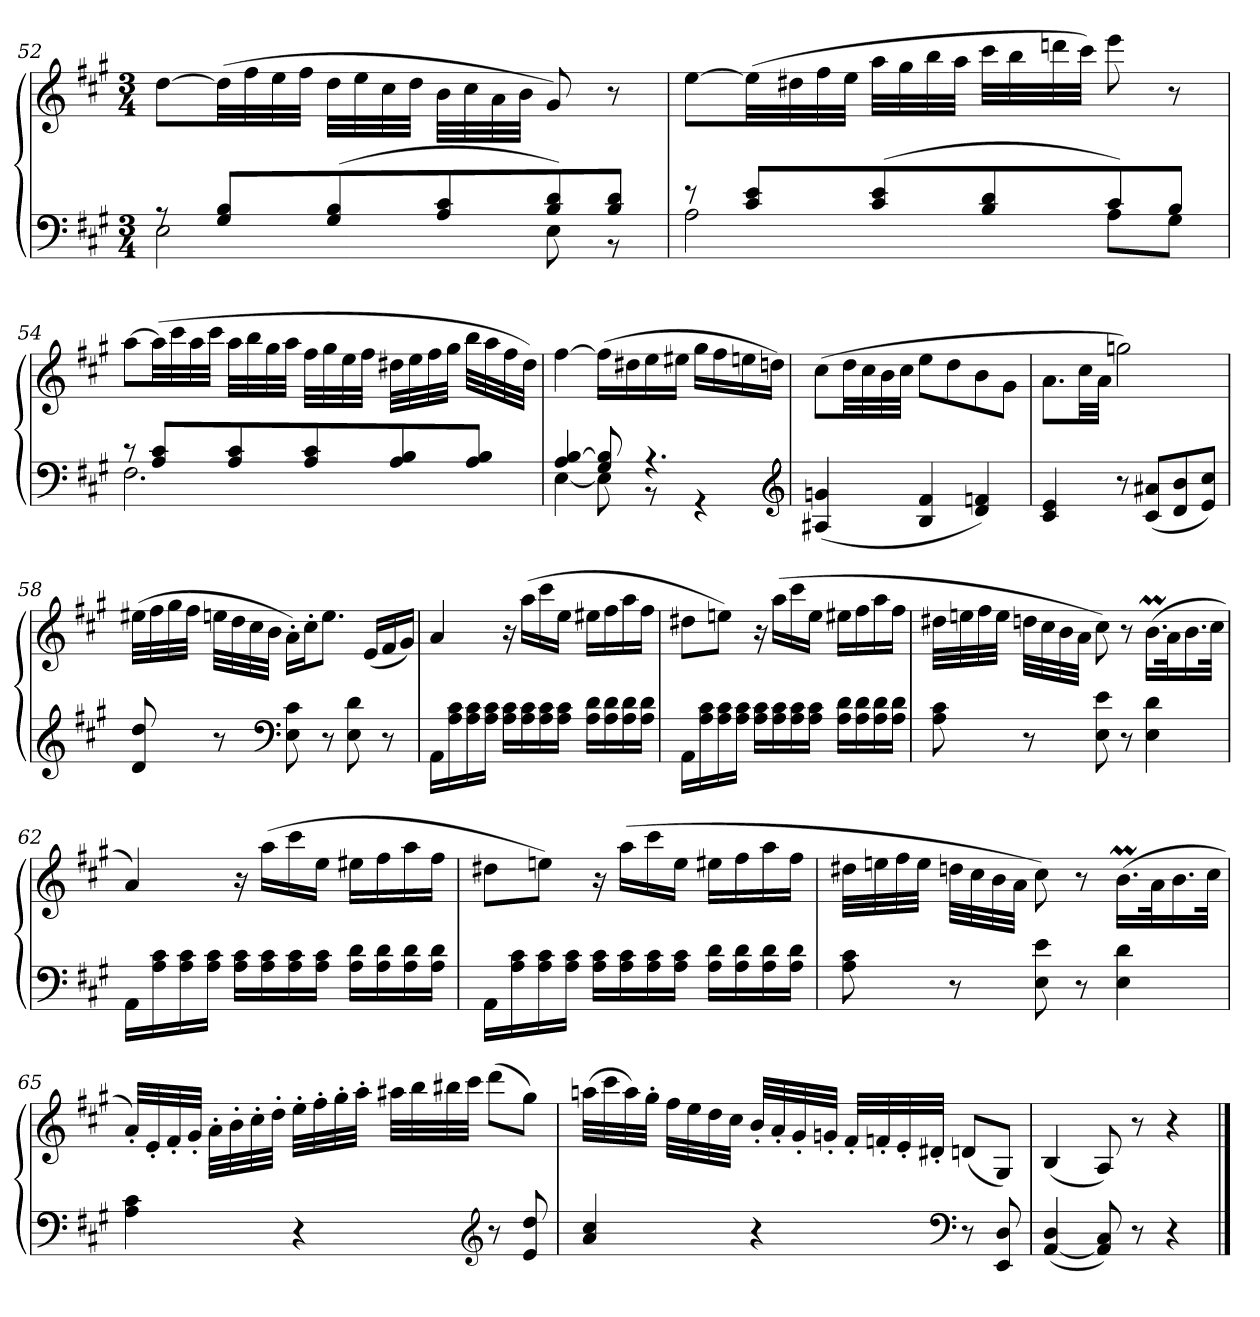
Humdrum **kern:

**kern	**kern
*part1	*part1
*staff2	*staff1
*clefF4	*clefG2
*k[f#c#g#]	*k[f#c#g#]
*M3/4	*M3/4
=52	=52
*^	*
8rA	2E	[8ddL
8G# 8BL	.	(32ddLL]
.	.	32ff#
.	.	32ee
.	.	32ff#JJJ
(8G# 8B	.	32ddLLL
.	.	32ee
.	.	32cc#
.	.	32ddJJJ
8A 8c#	.	32bLLL
.	.	32cc#
.	.	32a
.	.	32bJJJ
8B 8d)	8E	8g#)
8B 8dJ	8r	8r
=53	=53	=53
8re	2A	[8eeL
8c# 8eL	.	(32eeLL]
.	.	32dd#X
.	.	32ff#
.	.	32eeJJJ
(8c# 8e	.	32aaLLL
.	.	32gg#
.	.	32bb
.	.	32aaJJJ
8B 8d	.	32ccc#LLL
.	.	32bb
.	.	32dddn
.	.	32ccc#JJJ)
8c#)	8AL	8eee
8BJ	8G#J	8r
=54	=54	=54
8rc	2.F#	[8aaL
8A 8c#L	.	(32aaLL]
.	.	32ccc#
.	.	32aa
.	.	32ccc#JJJ
8A 8c#	.	32aaLLL
.	.	32bb
.	.	32gg#
.	.	32aaJJJ
8A 8c#	.	32ff#LLL
.	.	32gg#
.	.	32ee
.	.	32ff#JJJ
8A 8B	.	32dd#XLLL
.	.	32ee
.	.	32ff#
.	.	32gg#JJJ
8A 8BJ	.	32bbLLL
.	.	32aa
.	.	32ff#
.	.	32dd#JJJ)
=55	=55	=55
4A [4B	[4E	[4ff#
8G# 8B]	8E]	(16ff#LL]
.	.	16dd#X
4.r	8r	16ee
.	.	16ee#XJJ
.	4r	16gg#LL
.	.	16ff#
.	.	16een
.	.	16ddnJJ)
*v	*v	*
*clefG2	*
=56	=56
(4A#X 4gn	(8cc#L
.	32ddLL
.	32cc#
.	32b
.	32cc#JJJ
4B 4f#	8eeL
.	8dd
4d 4fn)	8b
.	8g#J
=57	=57
4c# 4e	8.a\L
.	32cc#\LL
.	32a\JJJ
8r	2ggn)
(8c# 8a#XL	.
8d 8b	.
8e 8cc#J)	.
=58	=58
8d 8dd	(32ee#XLLL
.	32ff#
.	32gg#
.	32ff#JJJ
8r	32eenLLL
.	32dd
.	32cc#
.	32bJJJ
*clefF4	*
8E 8c#	16a'LL)
.	16cc#'J
8r	8.eeJ
8E 8d	.
.	(16eLL
8r	16f#
.	16g#JJ)
=59	=59
16AALL	4a
16A 16c#	.
16A 16c#	.
16A 16c#JJ	.
16A 16c#LL	16r
16A 16c#	(16aaLL
16A 16c#	16ccc#
16A 16c#JJ	16eeJJ
16A 16dLL	16ee#XLL
16A 16d	16ff#
16A 16d	16aa
16A 16dJJ	16ff#JJ
=60	=60
16AALL	8dd#XL
16A 16c#	.
16A 16c#	8eenJ)
16A 16c#JJ	.
16A 16c#LL	16r
16A 16c#	(16aaLL
16A 16c#	16ccc#
16A 16c#JJ	16eeJJ
16A 16dLL	16ee#XLL
16A 16d	16ff#
16A 16d	16aa
16A 16dJJ	16ff#JJ
=61	=61
8A 8c#	32dd#XLLL
.	32een
.	32ff#
.	32eeJJJ
8r	32ddnLLL
.	32cc#
.	32b
.	32aJJJ
8E 8e	8cc#)
8r	8r
4E 4d	(16.bMLL
.	32ak
.	16.b
.	32cc#JJk
=62	=62
16AALL	4a)
16A 16c#	.
16A 16c#	.
16A 16c#JJ	.
16A 16c#LL	16r
16A 16c#	(16aaLL
16A 16c#	16ccc#
16A 16c#JJ	16eeJJ
16A 16dLL	16ee#XLL
16A 16d	16ff#
16A 16d	16aa
16A 16dJJ	16ff#JJ
=63	=63
16AALL	8dd#XL
16A 16c#	.
16A 16c#	8eenJ)
16A 16c#JJ	.
16A 16c#LL	16r
16A 16c#	(16aaLL
16A 16c#	16ccc#
16A 16c#JJ	16eeJJ
16A 16dLL	16ee#XLL
16A 16d	16ff#
16A 16d	16aa
16A 16dJJ	16ff#JJ
=64	=64
8A 8c#	32dd#XLLL
.	32een
.	32ff#
.	32eeJJJ
8r	32ddnLLL
.	32cc#
.	32b
.	32aJJJ
8E 8e	8cc#)
8r	8r
4E 4d	(16.bMLL
.	32ak
.	16.b
.	32cc#JJk
=65	=65
4A 4c#	32a'LLL)
.	32e'
.	32f#'
.	32g#'JJJ
.	32a'LLL
.	32b'
.	32cc#'
.	32dd'JJJ
4r	32ee'LLL
.	32ff#'
.	32gg#'
.	32aa'JJJ
.	32aa#XLLL
.	32bb
.	32bb#X
.	32ccc#JJJ
*clefG2	*
8r	(8dddL
8e 8dd	8gg#J)
=66	=66
4a/ 4cc#/	(32aanLLL
.	32ccc#
.	32aa)
.	32gg#'JJJ
.	32ff#LLL
.	32ee
.	32dd
.	32cc#JJJ
4r	32b'LLL
.	32a'
.	32g#'
.	32gn'JJJ
.	32f#'LLL
.	32fn'
.	32e'
.	32d#X'JJJ
*clefF4	*
8r	(8dnL
8EE 8D	8G#J)
=67	=67
(>[4AA 4D	(4B
8AA] 8C#)	8A)
8r	8r
4r	4r
==	==
*-	*-
